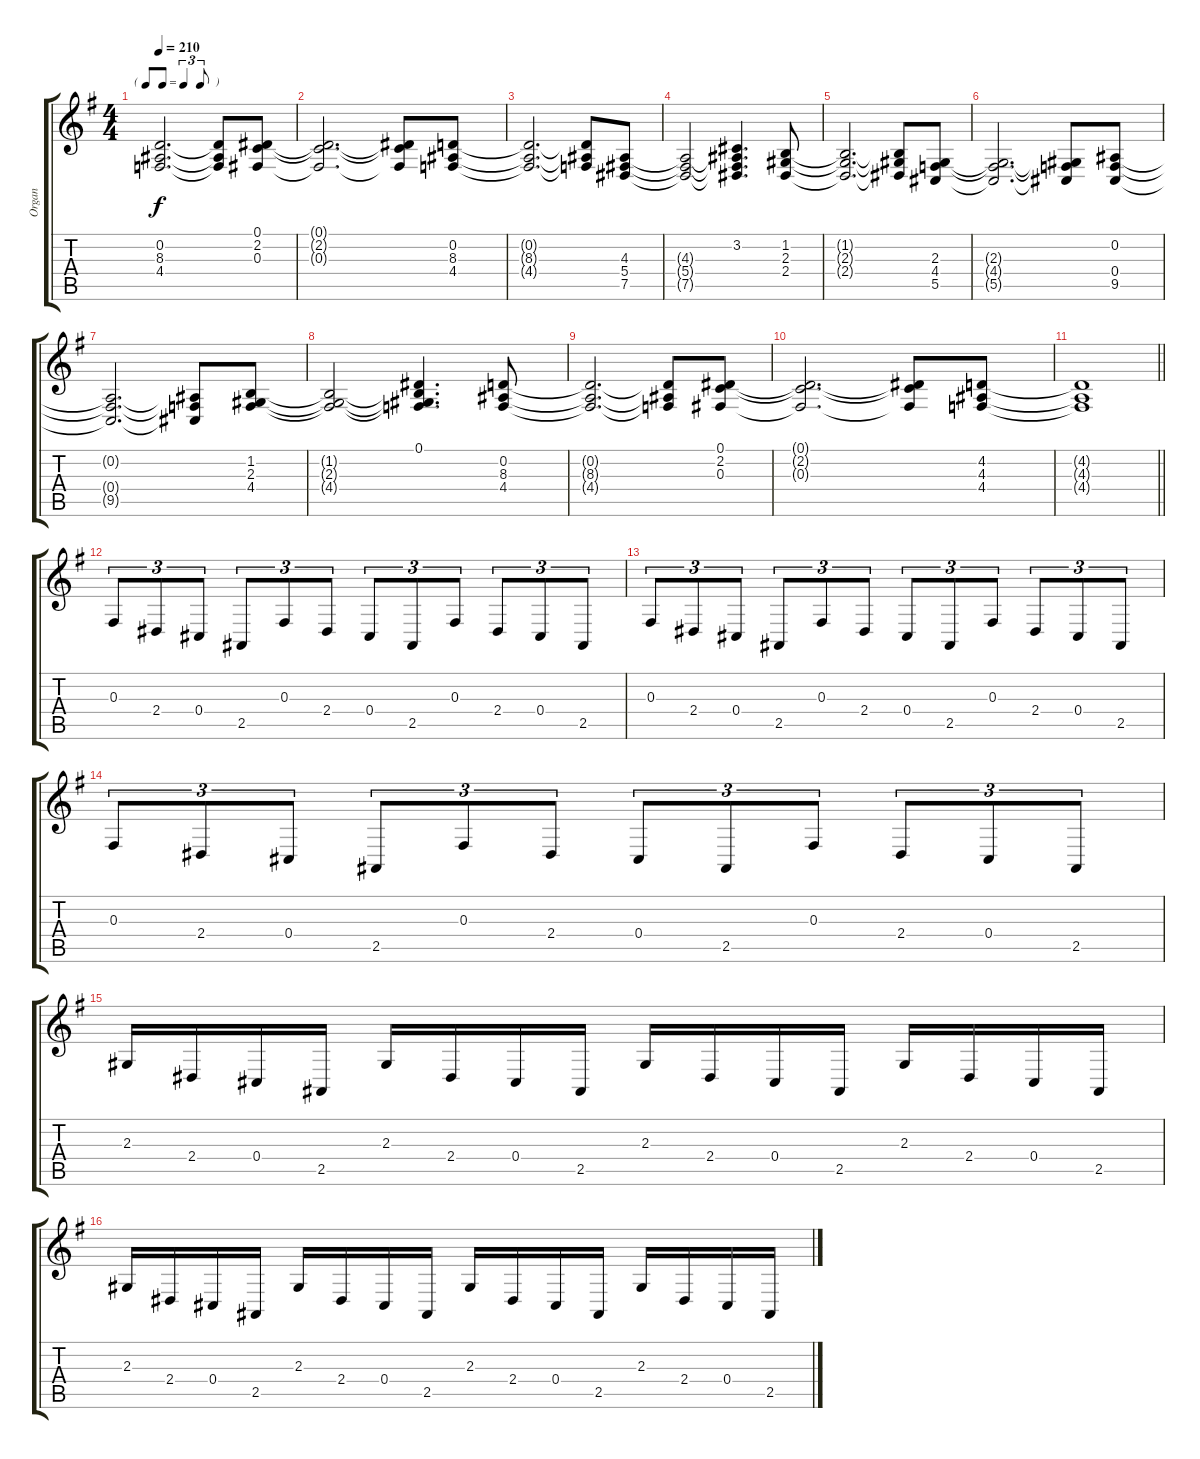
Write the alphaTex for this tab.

\track ("Organ" "Organ") {instrument rockorgan}
\staff {score tabs}
\tuning (Eb4 Bb3 Gb3 Db3 Ab2 Eb2) {hide}
\ts (4 4)
\tf triplet8th
\tempo 210
\clef g2
\ks g
(0.2{t} 8.3{t} 4.4{t}).2{d dy f} (0.2{t} 8.3{t} 4.4{t}).8 (0.1 2.2 0.3).8 |
(0.1{t} 2.2{t} 0.3{t}).2{d} (0.1{t} 2.2{t} 0.3{t}).8 (0.2 8.3 4.4).8 |
(0.2{t} 8.3{t} 4.4{t}).2{d} (0.2{t} 8.3{t} 4.4{t}).8 (4.3 5.4 7.5).8 |
(4.3{t} 5.4{t} 7.5{t}).2 (3.2 4.3{t} 5.4{t} 7.5{t}).4{d} (1.2 2.3 2.4).8 |
(1.2{t} 2.3{t} 2.4{t}).2{d} (1.2{t} 2.3{t} 2.4{t}).8 (2.3 4.4 5.5).8 |
(2.3{t} 4.4{t} 5.5{t}).2{d} (2.3{t} 4.4{t} 5.5{t}).8 (0.2 0.4 9.5).8 |
(0.2{t} 0.4{t} 9.5{t}).2{d} (0.2{t} 0.4{t} 9.5{t}).8 (1.2 2.3 4.4).8 |
(1.2{t} 2.3{t} 4.4{t}).2 (0.1 1.2{t} 2.3{t} 4.4{t}).4{d} (0.2 8.3 4.4).8 |
(0.2{t} 8.3{t} 4.4{t}).2{d} (0.2{t} 8.3{t} 4.4{t}).8 (0.1 2.2 0.3).8 |
(0.1{t} 2.2{t} 0.3{t}).2{d} (0.1{t} 2.2{t} 0.3{t}).8 (4.2 4.3 4.4).8 |
\barLineRight lightlight
(4.2{t} 4.3{t} 4.4{t}).1 |
0.3.8{tu (3 2)} 2.4.8{tu (3 2)} 0.4.8{tu (3 2)} 2.5.8{tu (3 2)} 0.3.8{tu (3 2)} 2.4.8{tu (3 2)} 0.4.8{tu (3 2)} 2.5.8{tu (3 2)} 0.3.8{tu (3 2)} 2.4.8{tu (3 2)} 0.4.8{tu (3 2)} 2.5.8{tu (3 2)} |
0.3.8{tu (3 2)} 2.4.8{tu (3 2)} 0.4.8{tu (3 2)} 2.5.8{tu (3 2)} 0.3.8{tu (3 2)} 2.4.8{tu (3 2)} 0.4.8{tu (3 2)} 2.5.8{tu (3 2)} 0.3.8{tu (3 2)} 2.4.8{tu (3 2)} 0.4.8{tu (3 2)} 2.5.8{tu (3 2)} |
0.3.8{tu (3 2)} 2.4.8{tu (3 2)} 0.4.8{tu (3 2)} 2.5.8{tu (3 2)} 0.3.8{tu (3 2)} 2.4.8{tu (3 2)} 0.4.8{tu (3 2)} 2.5.8{tu (3 2)} 0.3.8{tu (3 2)} 2.4.8{tu (3 2)} 0.4.8{tu (3 2)} 2.5.8{tu (3 2)} |
2.3.16 2.4.16 0.4.16 2.5.16 2.3.16 2.4.16 0.4.16 2.5.16 2.3.16 2.4.16 0.4.16 2.5.16 2.3.16 2.4.16 0.4.16 2.5.16 |
2.3.16 2.4.16 0.4.16 2.5.16 2.3.16 2.4.16 0.4.16 2.5.16 2.3.16 2.4.16 0.4.16 2.5.16 2.3.16 2.4.16 0.4.16 2.5.16
